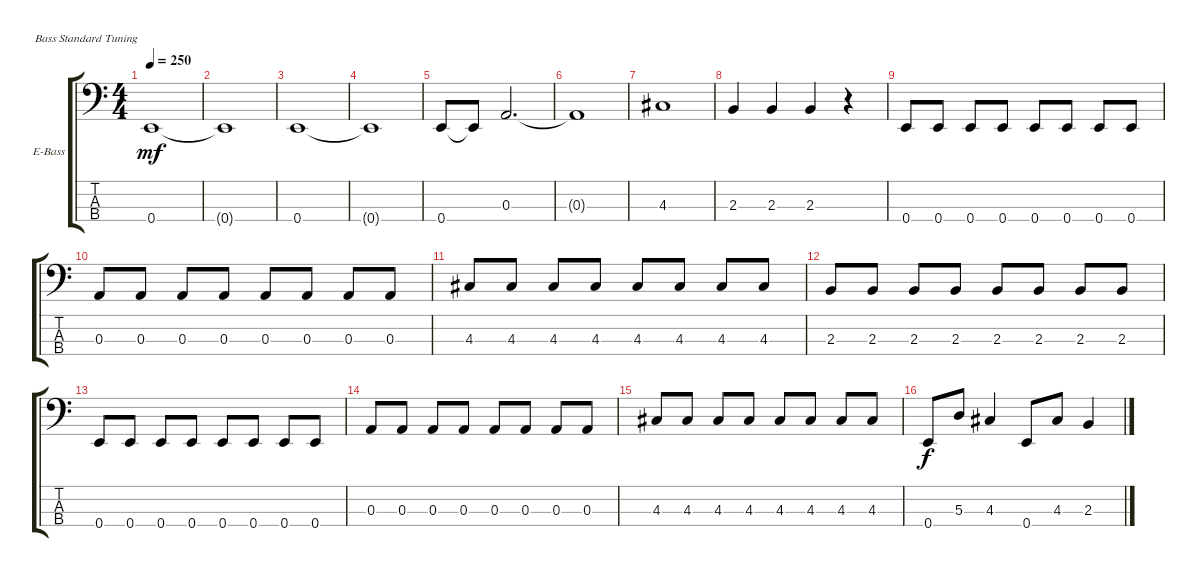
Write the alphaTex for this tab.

\defaultSystemsLayout 4
\bracketExtendMode groupsimilarinstruments
\firstSystemTrackNameOrientation horizontal
\otherSystemsTrackNameOrientation horizontal
\track ("Бася" "E-Bass") {instrument electricbassfinger}
\staff {score tabs}
\tuning (G2 D2 A1 E1)
\ts (4 4)
\tempo 250
\clef f4
\ks c
0.4.1{dy mf instrument electricbassfinger} |
0.4{t}.1 |
0.4.1 |
0.4{t}.1 |
0.4.8 0.4{t}.8 0.3.2{d} |
0.3{t}.1 |
4.3.1 |
2.3.4 2.3.4 2.3.4 r.4 |
0.4.8 0.4.8 0.4.8 0.4.8 0.4.8 0.4.8 0.4.8 0.4.8 |
0.3.8 0.3.8 0.3.8 0.3.8 0.3.8 0.3.8 0.3.8 0.3.8 |
4.3.8 4.3.8 4.3.8 4.3.8 4.3.8 4.3.8 4.3.8 4.3.8 |
2.3.8 2.3.8 2.3.8 2.3.8 2.3.8 2.3.8 2.3.8 2.3.8 |
0.4.8 0.4.8 0.4.8 0.4.8 0.4.8 0.4.8 0.4.8 0.4.8 |
0.3.8 0.3.8 0.3.8 0.3.8 0.3.8 0.3.8 0.3.8 0.3.8 |
4.3.8 4.3.8 4.3.8 4.3.8 4.3.8 4.3.8 4.3.8 4.3.8 |
0.4.8{dy f} 5.3.8 4.3.4 0.4.8 4.3.8 2.3.4
